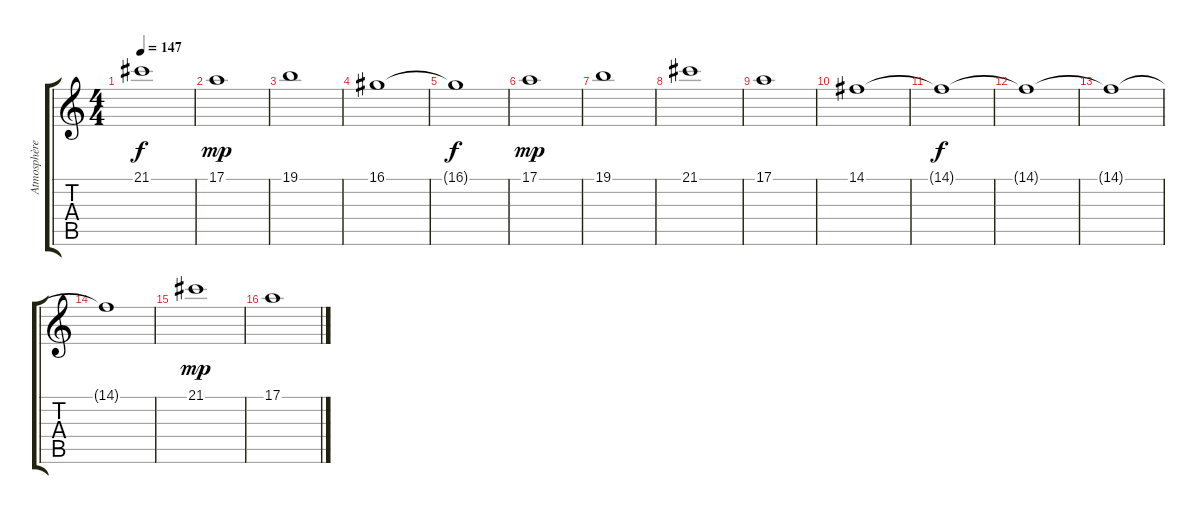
\track ("Atmosphère 1" "Atmosphère") {instrument pad2warm}
\staff {score tabs}
\tuning (E4 B3 G3 D3 A2 E2) {hide}
\ts (4 4)
\tempo 147
\clef g2
\ks c
21.1{t}.1{dy f} |
17.1.1{dy mp} |
19.1.1 |
16.1.1 |
16.1{t}.1{dy f} |
17.1.1{dy mp} |
19.1.1 |
21.1.1 |
17.1.1 |
14.1.1 |
14.1{t}.1{dy f} |
14.1{t}.1 |
14.1{t}.1 |
14.1{t}.1 |
21.1.1{dy mp} |
17.1.1
